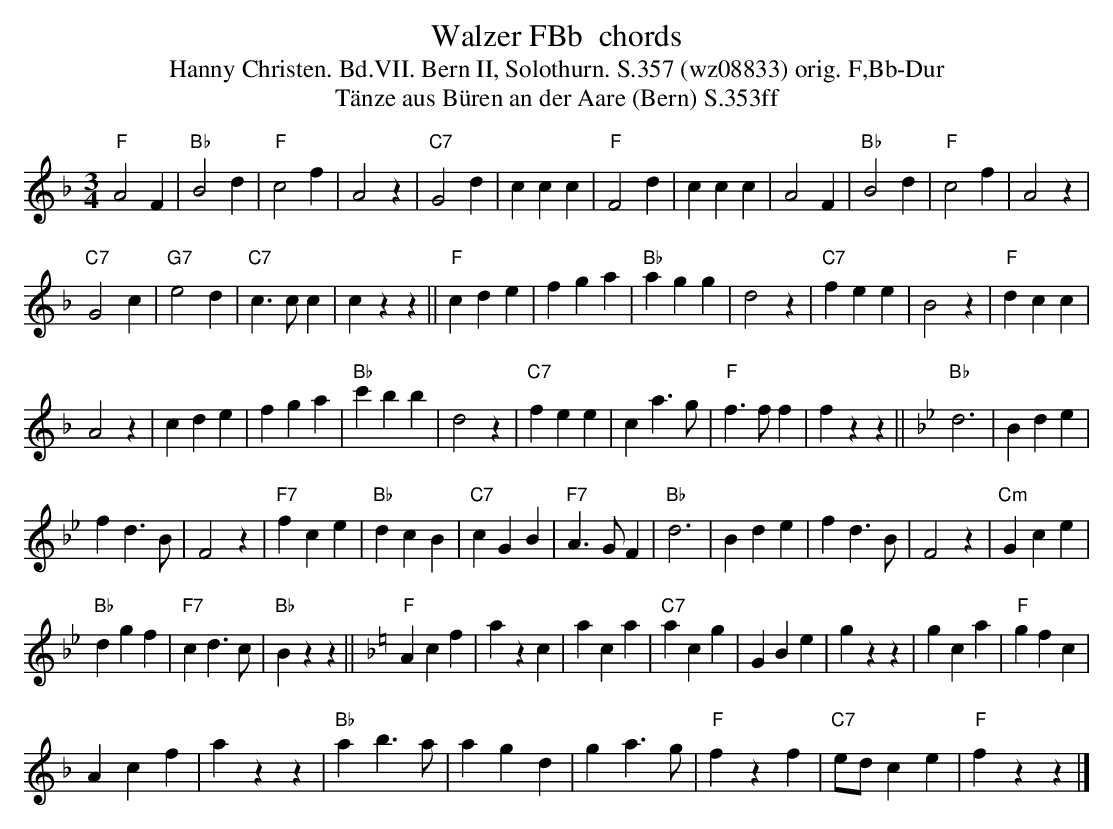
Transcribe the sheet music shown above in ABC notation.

X:1
T: Walzer FBb  chords
T:Hanny Christen. Bd.VII. Bern II, Solothurn. S.357 (wz08833) orig. F,Bb-Dur
T: T\"anze aus B\"uren an der Aare (Bern) S.353ff
M:3/4
L:1/4
K:F %%MIDI gchordon
"F"A2F | "Bb"B2d | "F"c2f | A2z | "C7"G2d | ccc | "F"F2d | ccc | A2F | "Bb"B2d | "F"c2f | A2z |
"C7"G2c | "G7"e2d | "C7"c>cc | czz || "F"cde | fga | "Bb"agg | d2z | "C7"fee | B2z | "F"dcc |
A2z | cde | fga | "Bb"c'bb | d2z | "C7"fee | ca>g | "F"f>ff | fzz || [K:Bb] "Bb"d3 | Bde |
fd>B | F2z | "F7"fce | "Bb"dcB | "C7"cGB | "F7"A>GF | "Bb"d3 | Bde | fd>B | F2z | "Cm"Gce |
"Bb"dgf | "F7"cd>c | "Bb"Bzz || [K:F] "F"Acf | azc | aca | "C7"acg | GBe | gzz | gca | "F"gfc |
Acf | azz | "Bb"ab>a | agd | ga>g | "F"fzf | "C7"e/d/ce | "F"fzz |]
